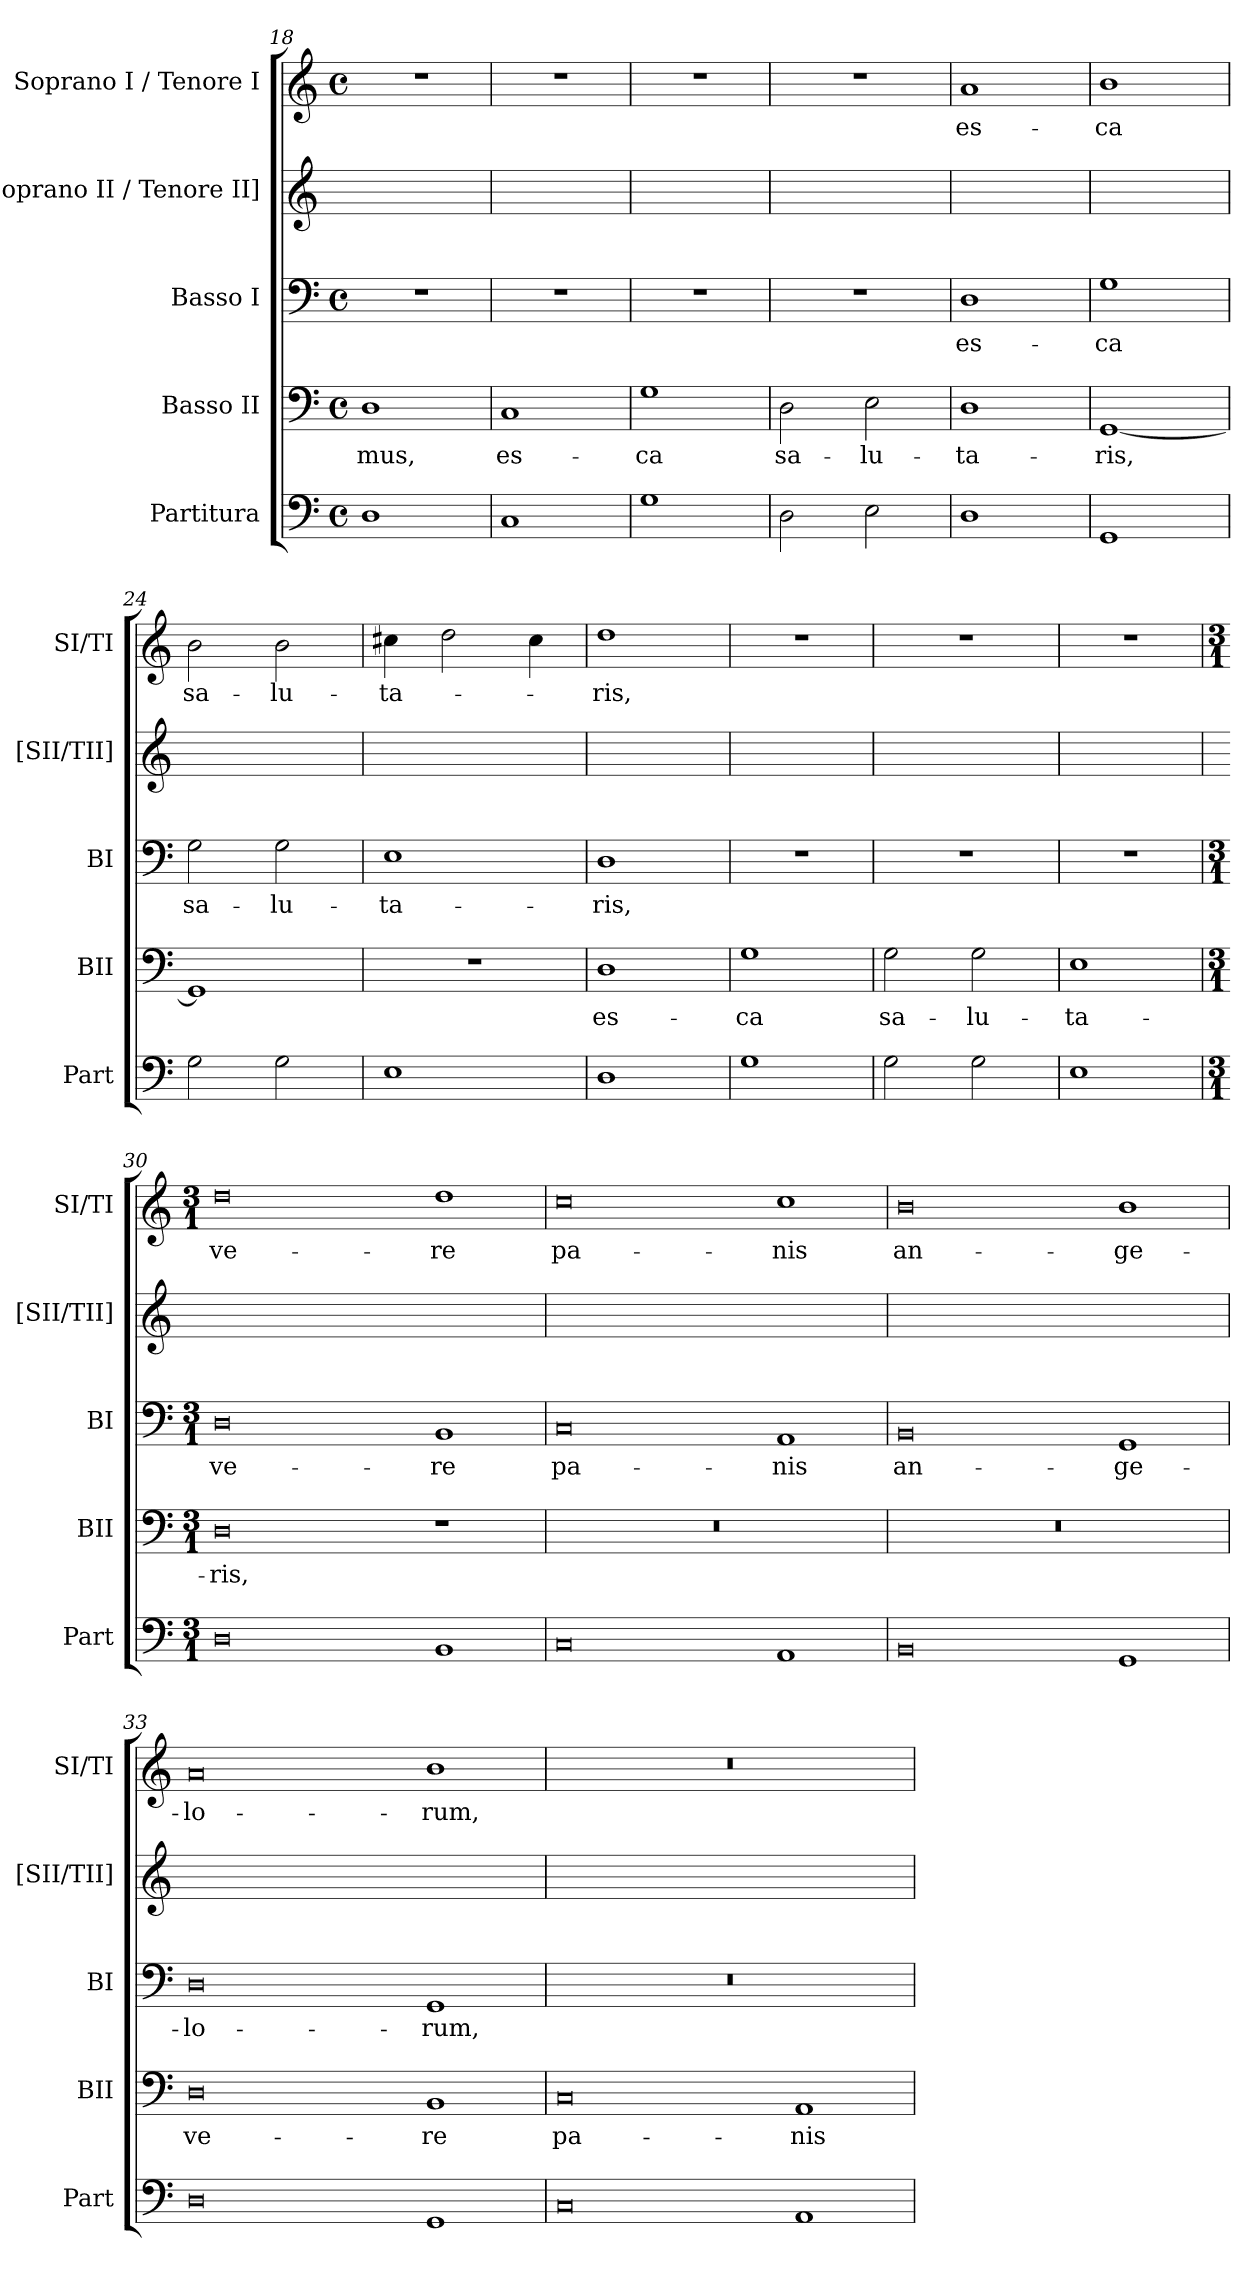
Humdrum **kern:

**kern	**kern	**text	**kern	**text	**kern	**kern	**text
*part5	*part4	*part4	*part3	*part3	*part2	*part1	*part1
*staff5	*staff4	*staff4	*staff3	*staff3	*staff2	*staff1	*staff1
*I"Partitura	*I"Basso II	*	*I"Basso I	*	*I"[Soprano II / Tenore II]	*I"Soprano I / Tenore I	*
*I'Part	*I'BII	*	*I'BI	*	*I'[SII/TII]	*I'SI/TI	*
*clefF4	*clefF4	*	*clefF4	*	*clefG2	*clefG2	*
*k[]	*k[]	*	*k[]	*	*k[]	*k[]	*
*M4/4	*M4/4	*	*M4/4	*	*	*M4/4	*
*met(c)	*met(c)	*	*met(c)	*	*	*met(c)	*
=18	=18	=18	=18	=18	=18	=18	=18
1D	1D	mus,	1r	.	1ryy	1r	.
=19	=19	=19	=19	=19	=19	=19	=19
1C	1C	es-	1r	.	1ryy	1r	.
=20	=20	=20	=20	=20	=20	=20	=20
1G	1G	-ca	1r	.	1ryy	1r	.
=21	=21	=21	=21	=21	=21	=21	=21
2D\	2D\	sa-	1r	.	1ryy	1r	.
2E\	2E\	-lu-	.	.	.	.	.
=22	=22	=22	=22	=22	=22	=22	=22
1D	1D	-ta-	1D	es-	1ryy	1a	es-
=23	=23	=23	=23	=23	=23	=23	=23
1GG	[1GG	-ris,	1G	-ca	1ryy	1b	-ca
=24	=24	=24	=24	=24	=24	=24	=24
2G\	1GG]	.	2G\	sa-	1ryy	2b\	sa-
2G\	.	.	2G\	-lu-	.	2b\	-lu-
=25	=25	=25	=25	=25	=25	=25	=25
1E	1r	.	1E	-ta-	1ryy	4cc#X\	-ta-
.	.	.	.	.	.	2dd\	.
.	.	.	.	.	.	4cc#\	.
=26	=26	=26	=26	=26	=26	=26	=26
1D	1D	es-	1D	-ris,	1ryy	1dd	-ris,
=27	=27	=27	=27	=27	=27	=27	=27
1G	1G	-ca	1r	.	1ryy	1r	.
=28	=28	=28	=28	=28	=28	=28	=28
2G\	2G\	sa-	1r	.	1ryy	1r	.
2G\	2G\	-lu-	.	.	.	.	.
=29	=29	=29	=29	=29	=29	=29	=29
1E	1E	-ta-	1r	.	1ryy	1r	.
=30	=30	=30	=30	=30	=30	=30	=30
*M3/1	*M3/1	*	*M3/1	*	*	*M3/1	*
*	*	*	*	*	*	*MM480	*
0D	0D	-ris,	0D	ve-	1ryy	0dd	ve-
.	.	.	.	.	0ryy	.	.
1BB	1r	.	1BB	-re	.	1dd	-re
=31	=31	=31	=31	=31	=31	=31	=31
0C	0.r	.	0C	pa-	1ryy	0cc	pa-
.	.	.	.	.	0ryy	.	.
1AA	.	.	1AA	-nis	.	1cc	-nis
=32	=32	=32	=32	=32	=32	=32	=32
0BB	0.r	.	0BB	an-	1ryy	0b	an-
.	.	.	.	.	0ryy	.	.
1GG	.	.	1GG	-ge-	.	1b	-ge-
=33	=33	=33	=33	=33	=33	=33	=33
0D	0D	ve-	0D	-lo-	1ryy	0a	-lo-
.	.	.	.	.	0ryy	.	.
1GG	1BB	-re	1GG	-rum,	.	1b	-rum,
=34	=34	=34	=34	=34	=34	=34	=34
0C	0C	pa-	0.r	.	1ryy	0.r	.
.	.	.	.	.	0ryy	.	.
1AA	1AA	-nis	.	.	.	.	.
=	=	=	=	=	=	=	=
*-	*-	*-	*-	*-	*-	*-	*-
